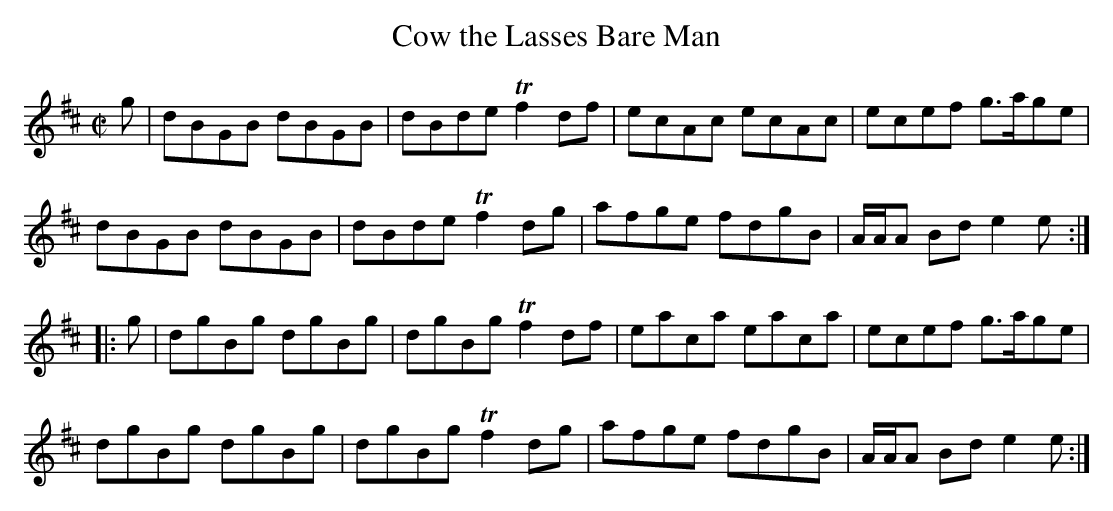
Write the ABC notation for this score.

X:1
T: Cow the Lasses Bare Man
M:C|
L:1/8
K:D
g|dBGB dBGB|dBde Tf2 df|ecAc ecAc|ecef g>age|
dBGB dBGB|dBde Tf2 dg|afge fdgB|A/A/A Bd e2e:|
|:g|dgBg dgBg|dgBg Tf2 df|eaca eaca|ecef g>age|
dgBg dgBg|dgBg Tf2 dg|afge fdgB|A/A/A Bd e2e:|]
